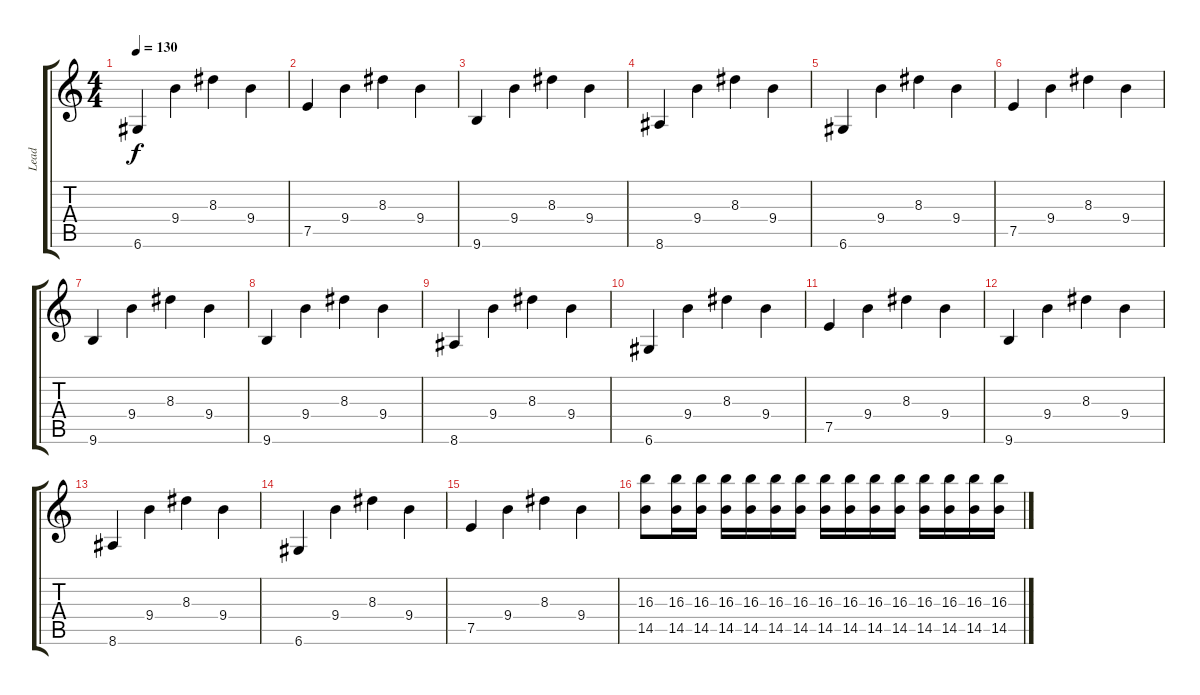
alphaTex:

\track ("Lead" "Lead") {instrument distortionguitar}
\staff {score tabs}
\tuning (E4 B3 G3 D3 A2 D2) {hide}
\ts (4 4)
\tempo 130
\clef g2
\ks c
6.6.4{dy f} 9.4.4 8.3.4 9.4.4 |
7.5.4 9.4.4 8.3.4 9.4.4 |
9.6.4 9.4.4 8.3.4 9.4.4 |
8.6.4 9.4.4 8.3.4 9.4.4 |
6.6.4 9.4.4 8.3.4 9.4.4 |
7.5.4 9.4.4 8.3.4 9.4.4 |
9.6.4 9.4.4 8.3.4 9.4.4 |
9.6.4 9.4.4 8.3.4 9.4.4 |
8.6.4 9.4.4 8.3.4 9.4.4 |
6.6.4 9.4.4 8.3.4 9.4.4 |
7.5.4 9.4.4 8.3.4 9.4.4 |
9.6.4 9.4.4 8.3.4 9.4.4 |
8.6.4 9.4.4 8.3.4 9.4.4 |
6.6.4 9.4.4 8.3.4 9.4.4 |
7.5.4 9.4.4 8.3.4 9.4.4 |
(16.3 14.5).8 (16.3 14.5).16 (16.3 14.5).16 (16.3 14.5).16 (16.3 14.5).16 (16.3 14.5).16 (16.3 14.5).16 (16.3 14.5).16 (16.3 14.5).16 (16.3 14.5).16 (16.3 14.5).16 (16.3 14.5).16 (16.3 14.5).16 (16.3 14.5).16 (16.3 14.5).16
